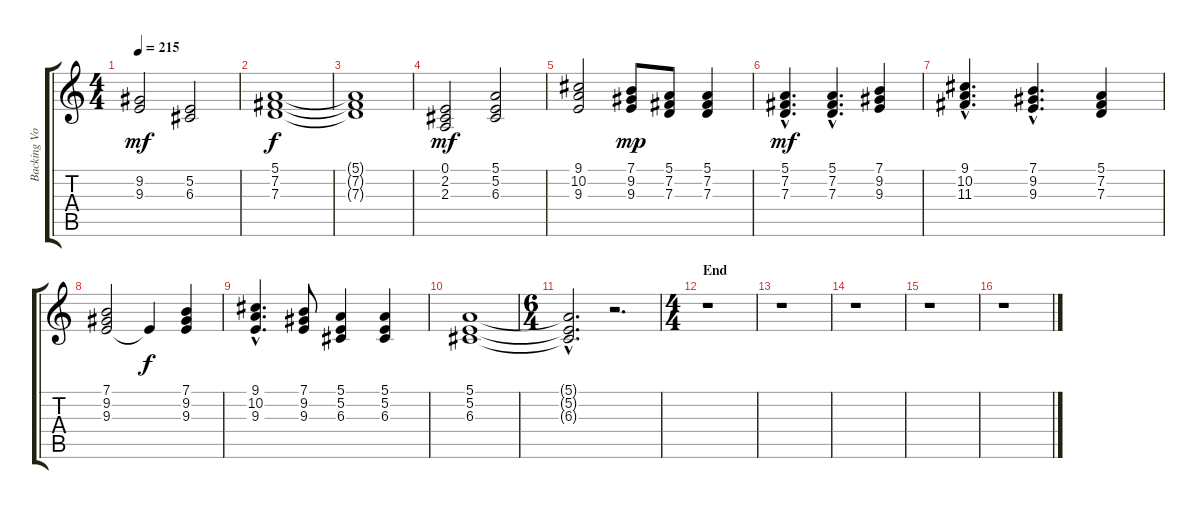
\track ("Backing Vocals" "Backing Vo") {instrument choiraahs}
\staff {score tabs}
\tuning (E4 B3 G3 D3 A2 E2) {hide}
\ts (4 4)
\tempo 215
\clef g2
\ks c
(9.2 9.3).2{dy mf} (5.2 6.3).2 |
(5.1 7.2 7.3).1{dy f} |
(5.1{t} 7.2{t} 7.3{t}).1 |
(0.1 2.2 2.3).2{dy mf} (5.1 5.2 6.3).2 |
(9.1 10.2 9.3).2 (7.1 9.2 9.3).8{dy mp} (5.1 7.2 7.3).8 (5.1 7.2 7.3).4 |
(5.1{hac} 7.2{hac} 7.3{hac}).4{d dy mf} (5.1{hac} 7.2{hac} 7.3{hac}).4{d} (7.1 9.2 9.3).4 |
(9.1{hac} 10.2{hac} 11.3{hac}).4{d} (7.1{hac} 9.2{hac} 9.3{hac}).4{d} (5.1 7.2 7.3).4 |
(7.1 9.2 9.3).2 9.3{t}.4{dy f} (7.1 9.2 9.3).4 |
(9.1{hac} 10.2{hac} 9.3{hac}).4{d} (7.1 9.2 9.3).8 (5.1 5.2 6.3).4 (5.1 5.2 6.3).4 |
(5.1 5.2 6.3).1 |
\ts (6 4)
(5.1{hac t} 5.2{hac t} 6.3{hac t}).2{d} r.2{d} |
\ts (4 4)
\section ("" "End")
r.1 |
r.1 |
r.1 |
r.1 |
r.1
